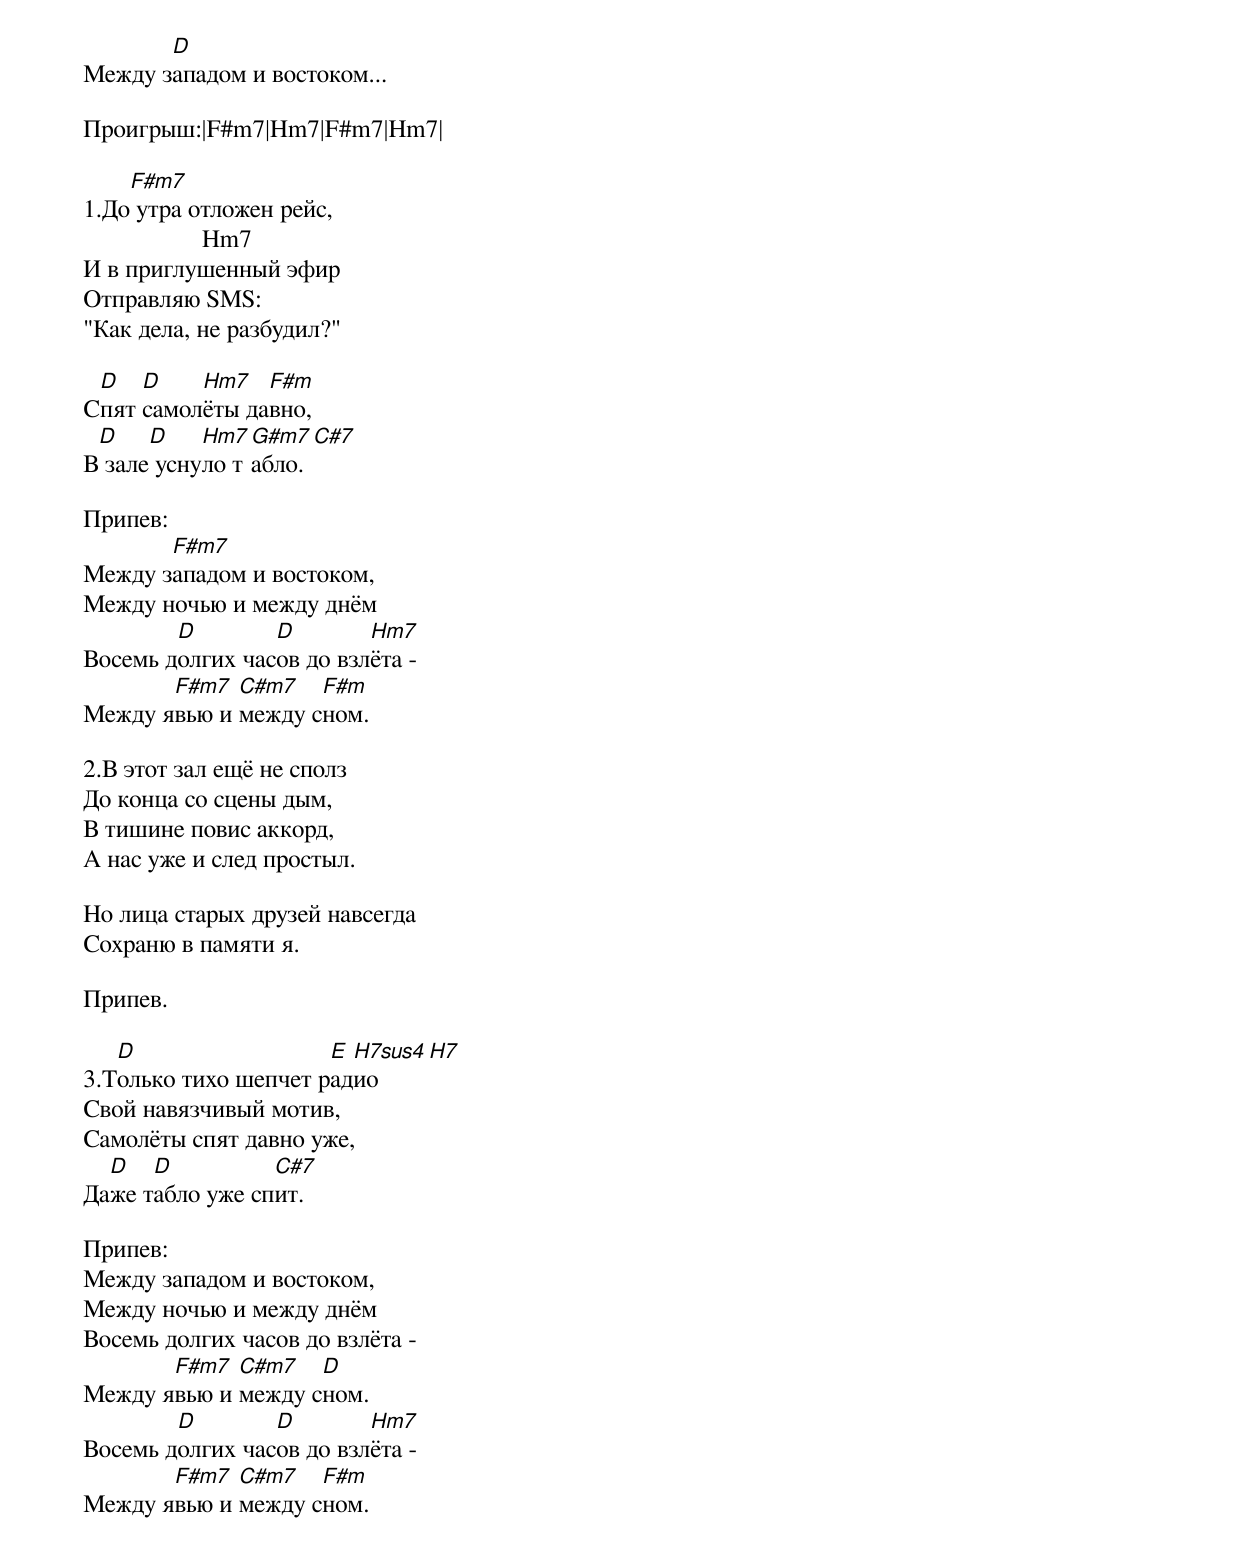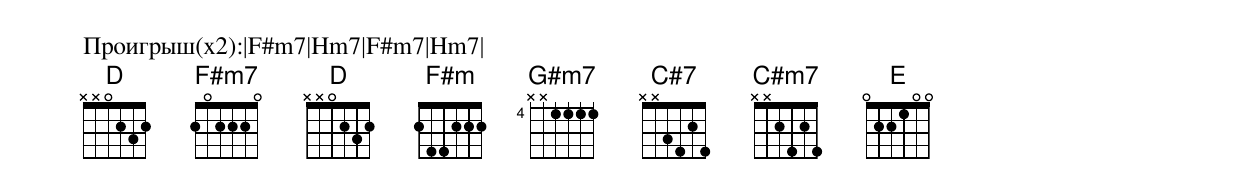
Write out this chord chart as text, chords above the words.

       Dmaj
Между западом и востоком...

Проигрыш:|F#m7|Hm7|F#m7|Hm7|

    F#m7
1.До утра отложен рейс,
                   Hm7
И в приглушенный эфир
Отправляю SMS:
"Как дела, не разбудил?"

 D   Dmaj Hm7   F#m
Спят самолёты давно,
 D    Dmaj Hm7 G#m7 C#7
В зале уснуло табло.

Припев:
       F#m7
Между западом и востоком,
Между ночью и между днём
        D        Dmaj     Hm7
Восемь долгих часов до взлёта -
       F#m7  C#m7   F#m
Между явью и между сном.

2.В этот зал ещё не сполз
До конца со сцены дым,
В тишине повис аккорд,
А нас уже и след простыл.

Но лица старых друзей навсегда
Сохраню в памяти я.

Припев.

   D                  E H7sus4 H7
3.Только тихо шепчет радио
Свой навязчивый мотив,
Самолёты спят давно уже,
  D   Dmaj       C#7
Даже табло уже спит.

Припев:
Между западом и востоком,
Между ночью и между днём
Восемь долгих часов до взлёта -
       F#m7  C#m7   Dmaj
Между явью и между сном.
        D        Dmaj     Hm7
Восемь долгих часов до взлёта -
       F#m7  C#m7   F#m
Между явью и между сном.

Проигрыш(x2):|F#m7|Hm7|F#m7|Hm7|
